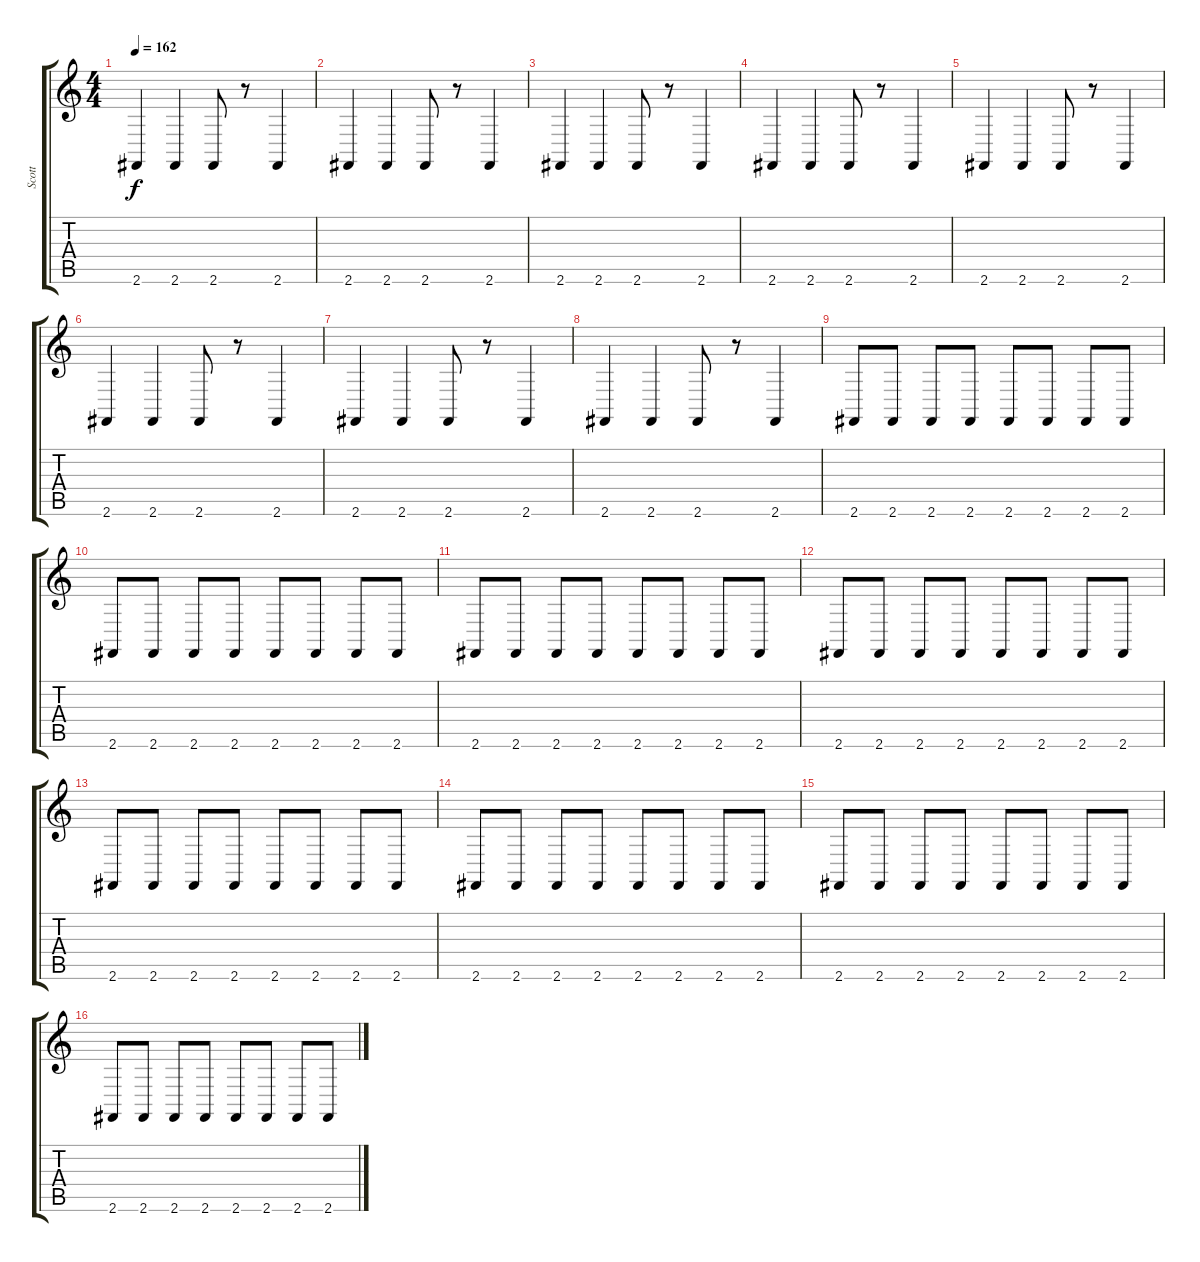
\track ("Scott" "Scott") {instrument acousticgrandpiano}
\staff {score tabs}
\tuning (E4 B3 G3 D3 A2 E2) {hide}
\ts (4 4)
\tempo 162
\clef g2
\ks c
2.6.4{dy f} 2.6.4 2.6.8 r.8 2.6.4 |
2.6.4 2.6.4 2.6.8 r.8 2.6.4 |
2.6.4 2.6.4 2.6.8 r.8 2.6.4 |
2.6.4 2.6.4 2.6.8 r.8 2.6.4 |
2.6.4 2.6.4 2.6.8 r.8 2.6.4 |
2.6.4 2.6.4 2.6.8 r.8 2.6.4 |
2.6.4 2.6.4 2.6.8 r.8 2.6.4 |
2.6.4 2.6.4 2.6.8 r.8 2.6.4 |
2.6.8 2.6.8 2.6.8 2.6.8 2.6.8 2.6.8 2.6.8 2.6.8 |
2.6.8 2.6.8 2.6.8 2.6.8 2.6.8 2.6.8 2.6.8 2.6.8 |
2.6.8 2.6.8 2.6.8 2.6.8 2.6.8 2.6.8 2.6.8 2.6.8 |
2.6.8 2.6.8 2.6.8 2.6.8 2.6.8 2.6.8 2.6.8 2.6.8 |
2.6.8 2.6.8 2.6.8 2.6.8 2.6.8 2.6.8 2.6.8 2.6.8 |
2.6.8 2.6.8 2.6.8 2.6.8 2.6.8 2.6.8 2.6.8 2.6.8 |
2.6.8 2.6.8 2.6.8 2.6.8 2.6.8 2.6.8 2.6.8 2.6.8 |
2.6.8 2.6.8 2.6.8 2.6.8 2.6.8 2.6.8 2.6.8 2.6.8
